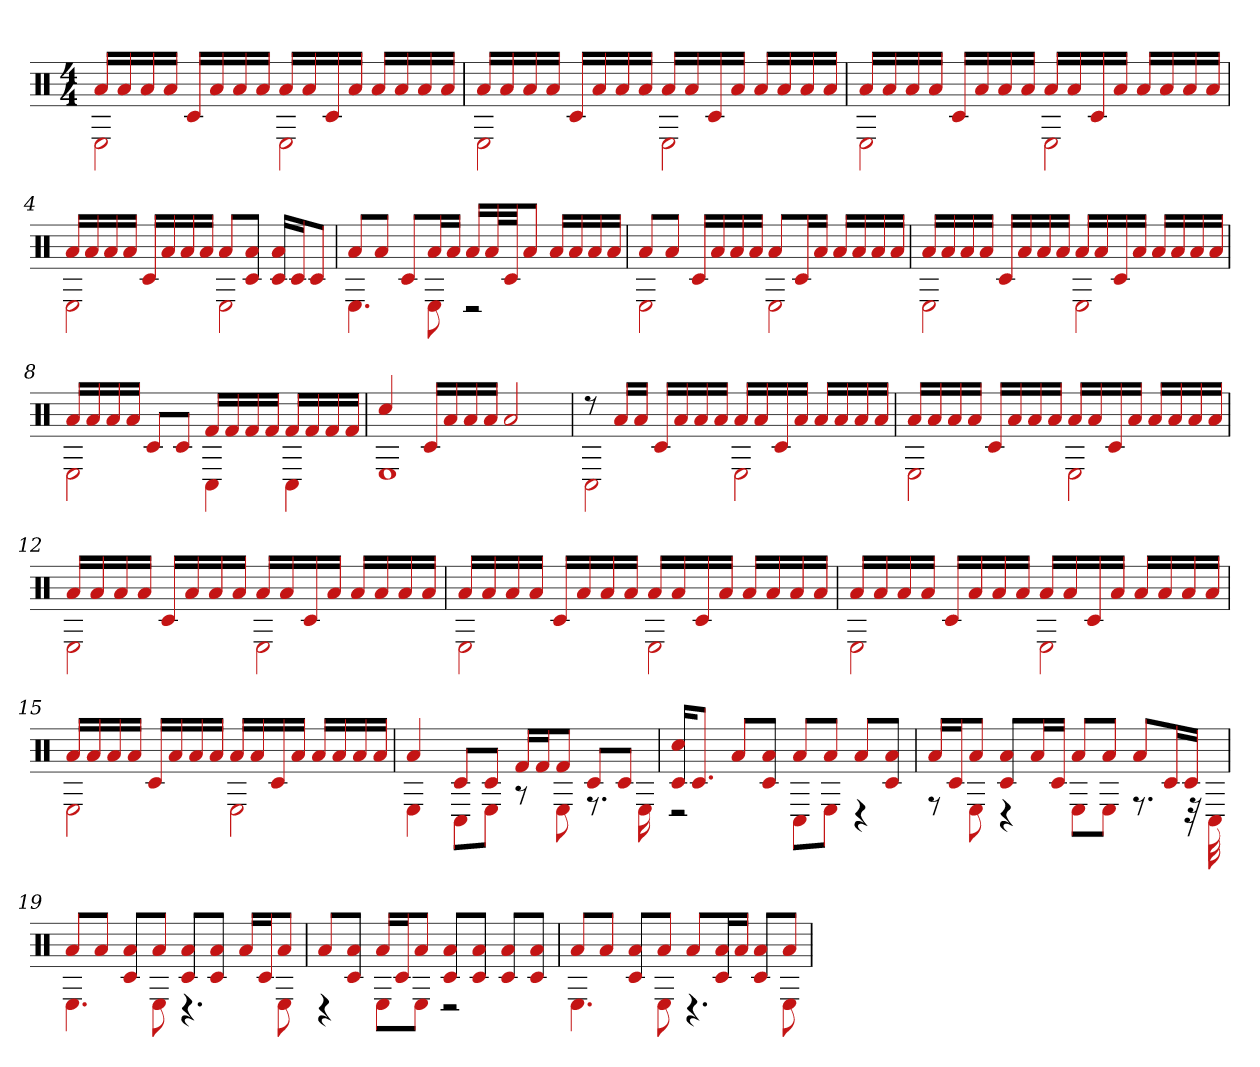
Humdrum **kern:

**kern
*part1
*staff1
*clefX
*k[]
*M4/4
=1
*^
16aLL	2E
16a	.
16a	.
16aJJ	.
16c#LL	.
16a	.
16a	.
16aJJ	.
16aLL	2E
16a	.
16c#	.
16aJJ	.
16aLL	.
16a	.
16a	.
16aJJ	.
=2	=2
16aLL	2E
16a	.
16a	.
16aJJ	.
16c#LL	.
16a	.
16a	.
16aJJ	.
16aLL	2E
16a	.
16c#	.
16aJJ	.
16aLL	.
16a	.
16a	.
16aJJ	.
=3	=3
16aLL	2E
16a	.
16a	.
16aJJ	.
16c#LL	.
16a	.
16a	.
16aJJ	.
16aLL	2E
16a	.
16c#	.
16aJJ	.
16aLL	.
16a	.
16a	.
16aJJ	.
=4	=4
16aLL	2E
16a	.
16a	.
16aJJ	.
16c#LL	.
16a	.
16a	.
16aJJ	.
8aL	2E
8a 8c#J	.
16a 16c#LL	.
16c#J	.
8c#J	.
=5	=5
8aL	4.E
8aJ	.
8c#L	.
16aL	8E
16aJJ	.
16aLL	2r
32aL	.
32c#JJ	.
8aJ	.
16aLL	.
16a	.
16a	.
16aJJ	.
=6	=6
8aL	2E
8aJ	.
16c#LL	.
16a	.
16a	.
16aJJ	.
8aL	2E
16c#L	.
16aJJ	.
16aLL	.
16a	.
16a	.
16aJJ	.
=7	=7
16aLL	2E
16a	.
16a	.
16aJJ	.
16c#LL	.
16a	.
16a	.
16aJJ	.
16aLL	2E
16a	.
16c#	.
16aJJ	.
16aLL	.
16a	.
16a	.
16aJJ	.
=8	=8
16aLL	2E
16a	.
16a	.
16aJJ	.
8c#L	.
8c#J	.
16f#LL	4C#
16f#	.
16f#	.
16f#JJ	.
16f#LL	4C#
16f#	.
16f#	.
16f#JJ	.
=9	=9
4cc#	1E
16c#LL	.
16a	.
16a	.
16aJJ	.
2a	.
=10	=10
8r	2C#
16aLL	.
16aJJ	.
16c#LL	.
16a	.
16a	.
16aJJ	.
16aLL	2E
16a	.
16c#	.
16aJJ	.
16aLL	.
16a	.
16a	.
16aJJ	.
=11	=11
16aLL	2E
16a	.
16a	.
16aJJ	.
16c#LL	.
16a	.
16a	.
16aJJ	.
16aLL	2E
16a	.
16c#	.
16aJJ	.
16aLL	.
16a	.
16a	.
16aJJ	.
=12	=12
16aLL	2E
16a	.
16a	.
16aJJ	.
16c#LL	.
16a	.
16a	.
16aJJ	.
16aLL	2E
16a	.
16c#	.
16aJJ	.
16aLL	.
16a	.
16a	.
16aJJ	.
=13	=13
16aLL	2E
16a	.
16a	.
16aJJ	.
16c#LL	.
16a	.
16a	.
16aJJ	.
16aLL	2E
16a	.
16c#	.
16aJJ	.
16aLL	.
16a	.
16a	.
16aJJ	.
=14	=14
16aLL	2E
16a	.
16a	.
16aJJ	.
16c#LL	.
16a	.
16a	.
16aJJ	.
16aLL	2E
16a	.
16c#	.
16aJJ	.
16aLL	.
16a	.
16a	.
16aJJ	.
=15	=15
16aLL	2E
16a	.
16a	.
16aJJ	.
16c#LL	.
16a	.
16a	.
16aJJ	.
16aLL	2E
16a	.
16c#	.
16aJJ	.
16aLL	.
16a	.
16a	.
16aJJ	.
=16	=16
4a	4E
8c#L	8C#L
8c#J	8EJ
16f#LL	8r
16f#J	.
8f#J	8E
8c#L	8.r
8c#J	.
.	16E
=17	=17
16cc# 16c#KL	2r
8.c#J	.
8aL	.
8c# 8aJ	.
8aL	8C#L
8aJ	8EJ
8aL	4r
8c# 8aJ	.
=18	=18
16aLL	8r
16c#J	.
8aJ	8E
8c# 8aL	4r
16aL	.
16c#JJ	.
8aL	8EL
8aJ	8EJ
8aL	8.r
16c#L	.
16c#JJ	32r
.	32C#
=19	=19
8aL	4.E
8aJ	.
8c# 8aL	.
8aJ	8E
8c# 8aL	4.r
8a 8c#J	.
16aLL	.
16c#J	.
8aJ	8E
=20	=20
8aL	4r
8a 8c#J	.
16aLL	8EL
16c#J	.
8aJ	8EJ
8c# 8aL	2r
8c# 8aJ	.
8c# 8aL	.
8a 8c#J	.
=21	=21
8aL	4.E
8aJ	.
8a 8c#L	.
8aJ	8E
8aL	4.r
16c# 16aL	.
16aJJ	.
8a 8c#L	.
8aJ	8E
*v	*v
=
*-
